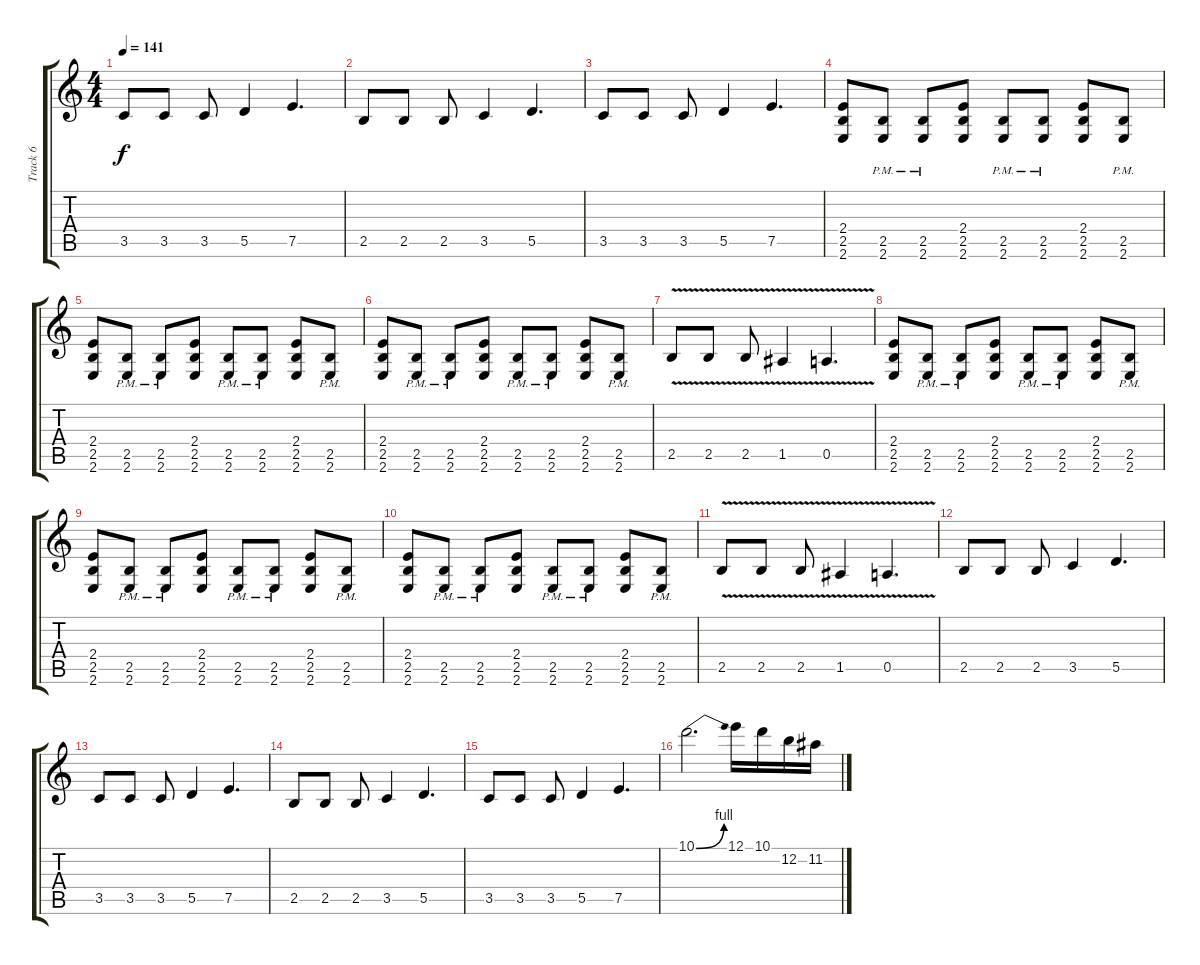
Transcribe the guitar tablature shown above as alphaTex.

\track ("Track 6" "Track 6") {instrument distortionguitar}
\staff {score tabs}
\tuning (E4 B3 G3 D3 A2 D2) {hide}
\ts (4 4)
\tempo 141
\clef g2
\ks c
3.5.8{dy f} 3.5.8 3.5.8 5.5.4 7.5.4{d} |
2.5.8 2.5.8 2.5.8 3.5.4 5.5.4{d} |
3.5.8 3.5.8 3.5.8 5.5.4 7.5.4{d} |
(2.4 2.5 2.6).8 (2.5{pm} 2.6{pm}).8 (2.5{pm} 2.6{pm}).8 (2.4 2.5 2.6).8 (2.5{pm} 2.6{pm}).8 (2.5{pm} 2.6{pm}).8 (2.4 2.5 2.6).8 (2.5{pm} 2.6{pm}).8 |
(2.4 2.5 2.6).8 (2.5{pm} 2.6{pm}).8 (2.5{pm} 2.6{pm}).8 (2.4 2.5 2.6).8 (2.5{pm} 2.6{pm}).8 (2.5{pm} 2.6{pm}).8 (2.4 2.5 2.6).8 (2.5{pm} 2.6{pm}).8 |
(2.4 2.5 2.6).8 (2.5{pm} 2.6{pm}).8 (2.5{pm} 2.6{pm}).8 (2.4 2.5 2.6).8 (2.5{pm} 2.6{pm}).8 (2.5{pm} 2.6{pm}).8 (2.4 2.5 2.6).8 (2.5{pm} 2.6{pm}).8 |
2.5{v}.8 2.5{v}.8 2.5{v}.8 1.5{v}.4 0.5{v}.4{d} |
(2.4 2.5 2.6).8 (2.5{pm} 2.6{pm}).8 (2.5{pm} 2.6{pm}).8 (2.4 2.5 2.6).8 (2.5{pm} 2.6{pm}).8 (2.5{pm} 2.6{pm}).8 (2.4 2.5 2.6).8 (2.5{pm} 2.6{pm}).8 |
(2.4 2.5 2.6).8 (2.5{pm} 2.6{pm}).8 (2.5{pm} 2.6{pm}).8 (2.4 2.5 2.6).8 (2.5{pm} 2.6{pm}).8 (2.5{pm} 2.6{pm}).8 (2.4 2.5 2.6).8 (2.5{pm} 2.6{pm}).8 |
(2.4 2.5 2.6).8 (2.5{pm} 2.6{pm}).8 (2.5{pm} 2.6{pm}).8 (2.4 2.5 2.6).8 (2.5{pm} 2.6{pm}).8 (2.5{pm} 2.6{pm}).8 (2.4 2.5 2.6).8 (2.5{pm} 2.6{pm}).8 |
2.5{v}.8 2.5{v}.8 2.5{v}.8 1.5{v}.4 0.5{v}.4{d} |
2.5.8 2.5.8 2.5.8 3.5.4 5.5.4{d} |
3.5.8 3.5.8 3.5.8 5.5.4 7.5.4{d} |
2.5.8 2.5.8 2.5.8 3.5.4 5.5.4{d} |
3.5.8 3.5.8 3.5.8 5.5.4 7.5.4{d} |
10.1{be (bend 0 0 60 4)}.2{d} 12.1.16 10.1.16 12.2.16 11.2.16
